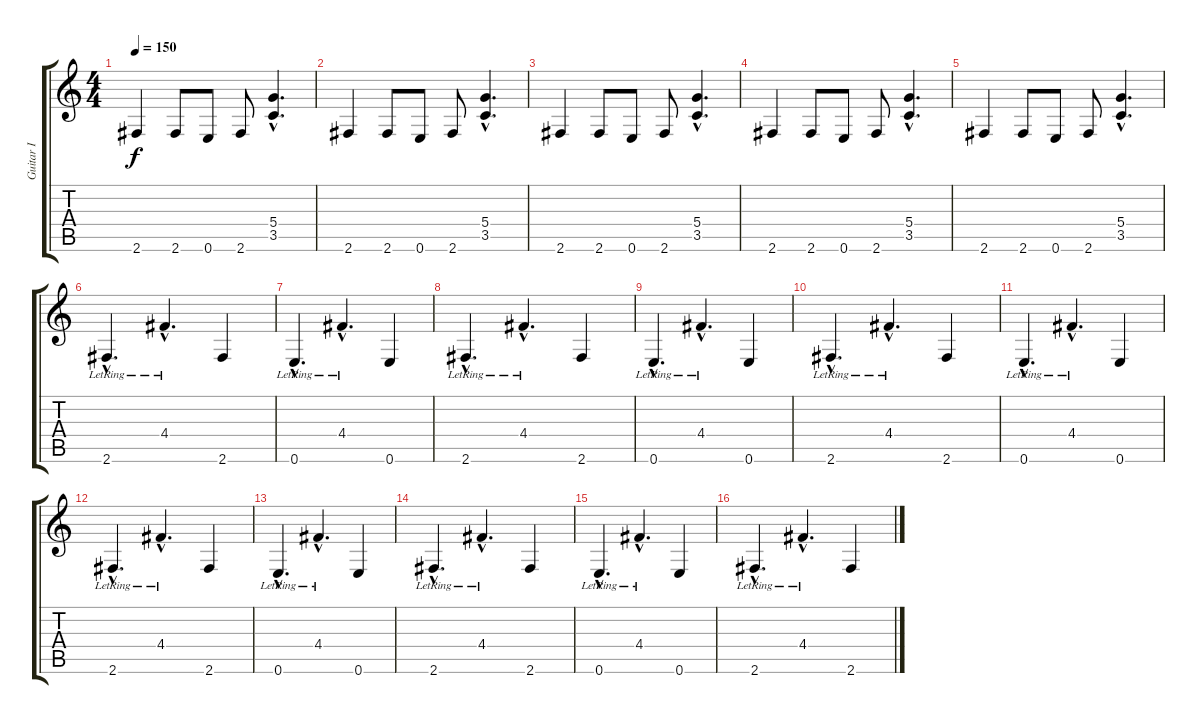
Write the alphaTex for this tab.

\track ("Guitar I" "Guitar I") {instrument distortionguitar}
\staff {score tabs}
\tuning (E4 B3 G3 D3 A2 E2) {hide}
\ts (4 4)
\tempo 150
\clef g2
\ks c
2.6.4{dy f} 2.6.8 0.6.8 2.6.8 (5.4{hac} 3.5{hac}).4{d} |
2.6.4 2.6.8 0.6.8 2.6.8 (5.4{hac} 3.5{hac}).4{d} |
2.6.4 2.6.8 0.6.8 2.6.8 (5.4{hac} 3.5{hac}).4{d} |
2.6.4 2.6.8 0.6.8 2.6.8 (5.4{hac} 3.5{hac}).4{d} |
2.6.4 2.6.8 0.6.8 2.6.8 (5.4{hac} 3.5{hac}).4{d} |
2.6{hac lr}.4{d} 4.4{hac lr}.4{d} 2.6.4 |
0.6{hac lr}.4{d} 4.4{hac lr}.4{d} 0.6.4 |
2.6{hac lr}.4{d} 4.4{hac lr}.4{d} 2.6.4 |
0.6{hac lr}.4{d} 4.4{hac lr}.4{d} 0.6.4 |
2.6{hac lr}.4{d} 4.4{hac lr}.4{d} 2.6.4 |
0.6{hac lr}.4{d} 4.4{hac lr}.4{d} 0.6.4 |
2.6{hac lr}.4{d} 4.4{hac lr}.4{d} 2.6.4 |
0.6{hac lr}.4{d} 4.4{hac lr}.4{d} 0.6.4 |
2.6{hac lr}.4{d} 4.4{hac lr}.4{d} 2.6.4 |
0.6{hac lr}.4{d} 4.4{hac lr}.4{d} 0.6.4 |
2.6{hac lr}.4{d} 4.4{hac lr}.4{d} 2.6.4
